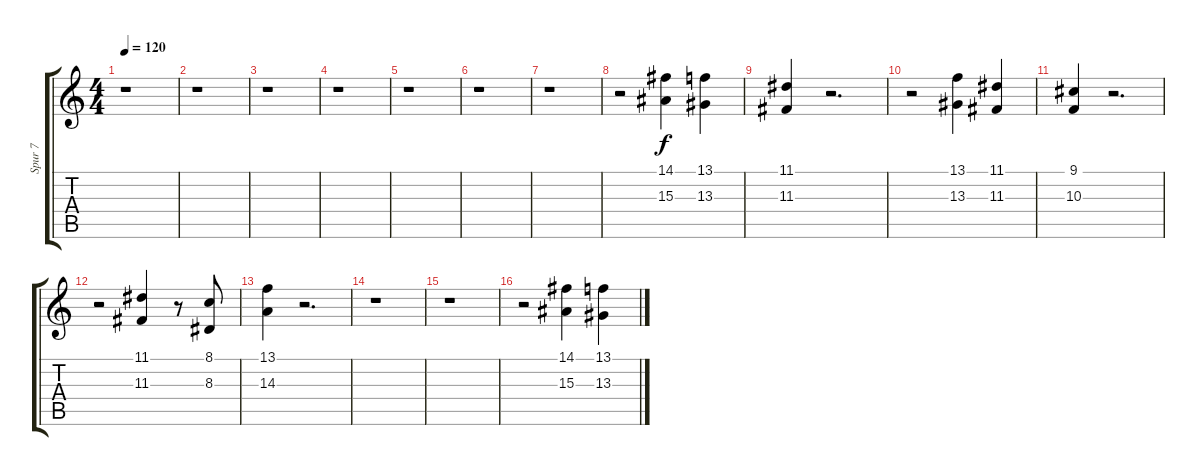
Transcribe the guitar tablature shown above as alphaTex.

\track ("Spur 7" "Spur 7") {instrument pizzicatostrings}
\staff {score tabs}
\tuning (E4 B3 G3 D3 A2 E2) {hide}
\ts (4 4)
\tempo 120
\clef g2
\ks c
r.1{dy f} |
r.1 |
r.1 |
r.1 |
r.1 |
r.1 |
r.1 |
r.2 (14.1 15.3).4 (13.1 13.3).4 |
(11.1 11.3).4 r.2{d} |
r.2 (13.1 13.3).4 (11.1 11.3).4 |
(9.1 10.3).4 r.2{d} |
r.2 (11.1 11.3).4 r.8 (8.1 8.3).8 |
(13.1 14.3).4 r.2{d} |
r.1 |
r.1 |
r.2 (14.1 15.3).4 (13.1 13.3).4
